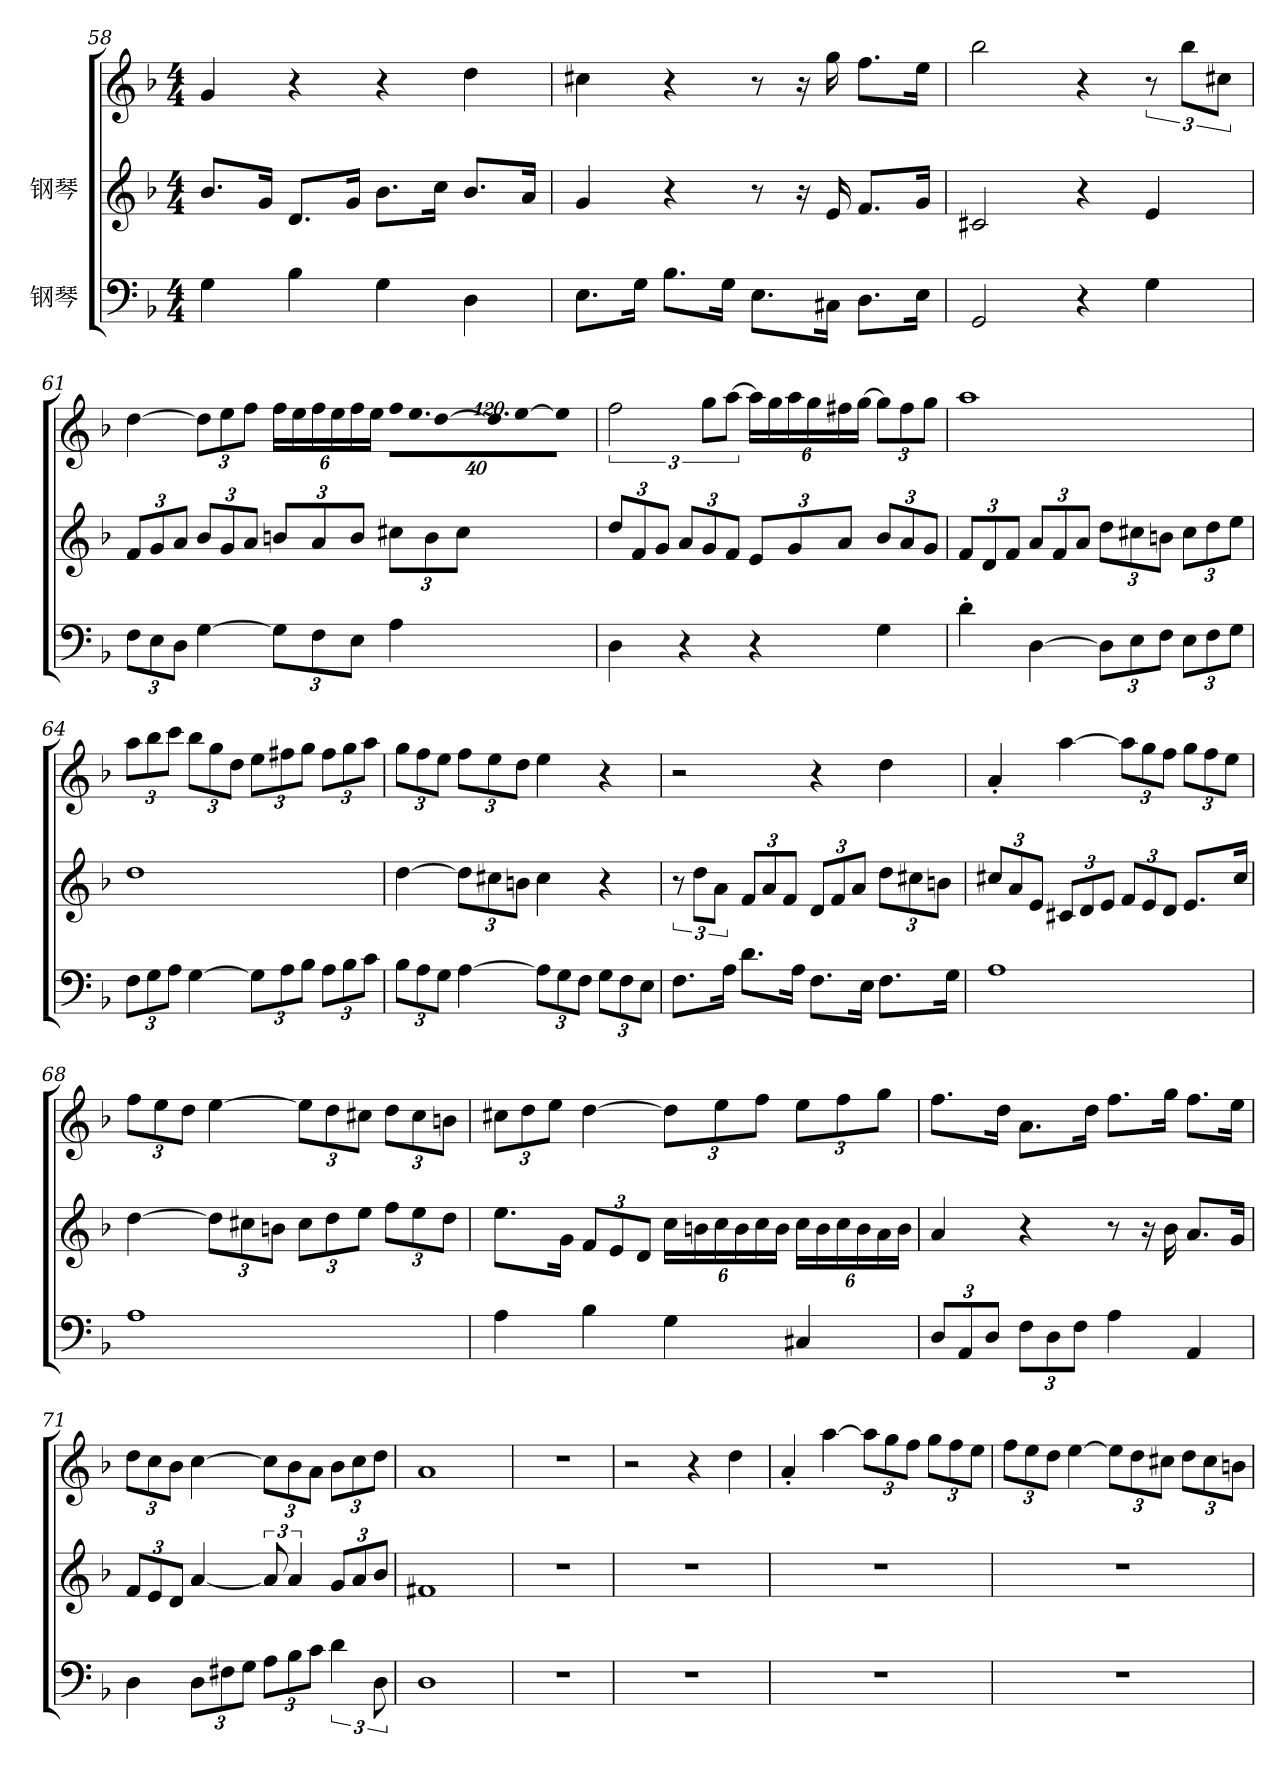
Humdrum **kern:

**kern	**kern	**kern
*part2	*part1	*part1
*staff3	*staff2	*staff1
*I"钢琴	*I"钢琴	*
*clefF4	*clefG2	*clefG2
*k[b-]	*k[b-]	*k[b-]
*M4/4	*M4/4	*M4/4
=58	=58	=58
4G\	8.b-/L	4g/
.	16g/Jk	.
4B-\	8.d/L	4r
.	16g/Jk	.
4G\	8.b-\L	4r
.	16cc\Jk	.
4D\	8.b-/L	4dd\
.	16a/Jk	.
=59	=59	=59
8.E\L	4g/	4cc#X\
16G\Jk	.	.
8.B-\L	4r	4r
16G\Jk	.	.
8.E\L	8r	8r
.	16r	16r
*	*	*MM100
16C#X\Jk	16e/	16gg\
8.D\L	8.f/L	8.ff\L
*	*	*MM90
16E\Jk	16g/Jk	16ee\Jk
=60	=60	=60
2GG/	2c#X/	2bb-\
*	*	*MM100
4r	4r	4r
4G\	4e/	12r
.	.	12bb-\L
.	.	12cc#X\J
!!LO:LB:g=z
=61	=61	=61
*Xbrackettup	*Xbrackettup	*
*	*	*MM112
12F\L	12f/L	[4dd\
12E\	12g/	.
12D\J	12a/J	.
*	*	*Xbrackettup
[4G\	12b-/L	12dd\L]
.	12g/	12ee\
.	12a/J	12ff\J
12G\L]	12bn/L	24ff\LL
.	.	24ee\
12F\	12a/	24ff\
.	.	24ee\
12E\J	12b/J	24ff\
.	.	24ee\JJ
!	!	!LO:N:vis=32
4A\	12cc#X\L	640%23ff\LLL
!	!	!LO:N:vis=32.
.	.	1920%103ee\
.	12b\	.
!	!	!LO:N:vis=256%9
.	.	[960%17dd\K
!	!	!LO:N:vis=32.
.	.	1920%103dd\]
!	!	!LO:N:vis=256%9
.	.	[960%17ee\JK
.	12cc#\J	.
!	!	!LO:N:vis=16
.	.	1920%137ee\JJ]
=62	=62	=62
*	*	*brackettup
4D\	12dd/L	3ff\
.	12f/	.
.	12g/J	.
4r	12a/L	.
.	12g/	12gg\L
.	12f/J	[12aa\J
*	*	*Xbrackettup
4r	12e/L	24aa\LL]
.	.	24gg\
.	12g/	24aa\
.	.	24gg\
.	12a/J	24ff#X\
.	.	[24gg\JJ
4G\	12b-/L	12gg\L]
.	12a/	12ff#\
.	12g/J	12gg\J
!!LO:PB:g=z
=63	=63	=63
4d'\	12f/L	1aa
.	12d/	.
.	12f/J	.
[4D\	12a/L	.
.	12f/	.
.	12a/J	.
12D\L]	12dd\L	.
12E\	12cc#X\	.
12F\J	12bn\J	.
12E\L	12cc#\L	.
12F\	12dd\	.
12G\J	12ee\J	.
=64	=64	=64
12F\L	1dd	12aa\L
12G\	.	12bb-\
12A\J	.	12ccc\J
[4G\	.	12bb-\L
.	.	12gg\
.	.	12dd\J
12G\L]	.	12ee\L
12A\	.	12ff#X\
12B-\J	.	12gg\J
12A\L	.	12ff#\L
12B-\	.	12gg\
12c\J	.	12aa\J
=65	=65	=65
12B-\L	[4dd\	12gg\L
12A\	.	12ff\
12G\J	.	12ee\J
[4A\	12dd\L]	12ff\L
.	12cc#X\	12ee\
.	12bn\J	12dd\J
12A\L]	4cc#\	4ee\
12G\	.	.
12F\J	.	.
12G\L	4r	4r
12F\	.	.
12E\J	.	.
!!LO:LB:g=z
=66	=66	=66
*	*brackettup	*
8.F\L	12r	2r
.	12dd\L	.
.	12a\J	.
16A\Jk	.	.
*	*Xbrackettup	*
8.d\L	12f/L	.
.	12a/	.
.	12f/J	.
16A\Jk	.	.
8.F\L	12d/L	4r
.	12f/	.
.	12a/J	.
16E\Jk	.	.
8.F\L	12dd\L	4dd\
.	12cc#X\	.
.	12bn\J	.
16G\Jk	.	.
=67	=67	=67
1A	12cc#X/L	4a'/
.	12a/	.
.	12e/J	.
.	12c#X/L	[4aa\
.	12d/	.
.	12e/J	.
.	12f/L	12aa\L]
.	12e/	12gg\
.	12d/J	12ff\J
.	8.e/L	12gg\L
.	.	12ff\
.	.	12ee\J
.	16cc#/Jk	.
=68	=68	=68
1A	[4dd\	12ff\L
.	.	12ee\
.	.	12dd\J
.	12dd\L]	[4ee\
.	12cc#X\	.
.	12bn\J	.
.	12cc#\L	12ee\L]
.	12dd\	12dd\
.	12ee\J	12cc#X\J
.	12ff\L	12dd\L
.	12ee\	12cc#\
.	12dd\J	12bn\J
!!LO:LB:g=z
=69	=69	=69
4A\	8.ee\L	12cc#X\L
.	.	12dd\
.	.	12ee\J
.	16g\Jk	.
4B-\	12f/L	[4dd\
.	12e/	.
.	12d/J	.
4G\	24cc\LL	12dd\L]
.	24bn\	.
.	24cc\	12ee\
.	24b\	.
.	24cc\	12ff\J
.	24b\JJ	.
4C#X/	24cc\LL	12ee\L
.	24b\	.
.	24cc\	12ff\
.	24b\	.
.	24a\	12gg\J
.	24b\JJ	.
=70	=70	=70
12D/L	4a/	8.ff\L
12AA/	.	.
12D/J	.	.
.	.	16dd\Jk
12F\L	4r	8.a\L
12D\	.	.
12F\J	.	.
.	.	16dd\Jk
4A\	8r	8.ff\L
.	16r	.
.	16b-\	16gg\Jk
*	*	*MM100
4AA/	8.a/L	8.ff\L
.	16g/Jk	16ee\Jk
!!LO:LB:g=z
=71	=71	=71
4D\	12f/L	12dd\L
.	12e/	12cc\
.	12d/J	12b-\J
*	*	*MM90
12D\L	[4a/	[4cc\
12F#X\	.	.
12G\J	.	.
*	*brackettup	*
12A\L	12a/]	12cc\L]
*	*	*MM75
12B-\	6a/	12b-\
12c\J	.	12a\J
*brackettup	*Xbrackettup	*
*	*	*MM60
6d\	12g/L	12b-\L
.	12a/	12cc\
*	*	*MM40
12D\	12b-/J	12dd\J
=72	=72	=72
*	*	*MM75
1D	1f#X	1a
=73	=73	=73
*	*	*MM112
1r	1r	1r
=74	=74	=74
1r	1r	2r
.	.	4r
.	.	4dd\
=75	=75	=75
1r	1r	4a'/
.	.	[4aa\
.	.	12aa\L]
.	.	12gg\
.	.	12ff\J
.	.	12gg\L
.	.	12ff\
.	.	12ee\J
!!LO:PB:g=z
=76	=76	=76
1r	1r	12ff\L
.	.	12ee\
.	.	12dd\J
.	.	[4ee\
.	.	12ee\L]
.	.	12dd\
.	.	12cc#X\J
.	.	12dd\L
.	.	12cc#\
.	.	12bn\J
=	=	=
*-	*-	*-
